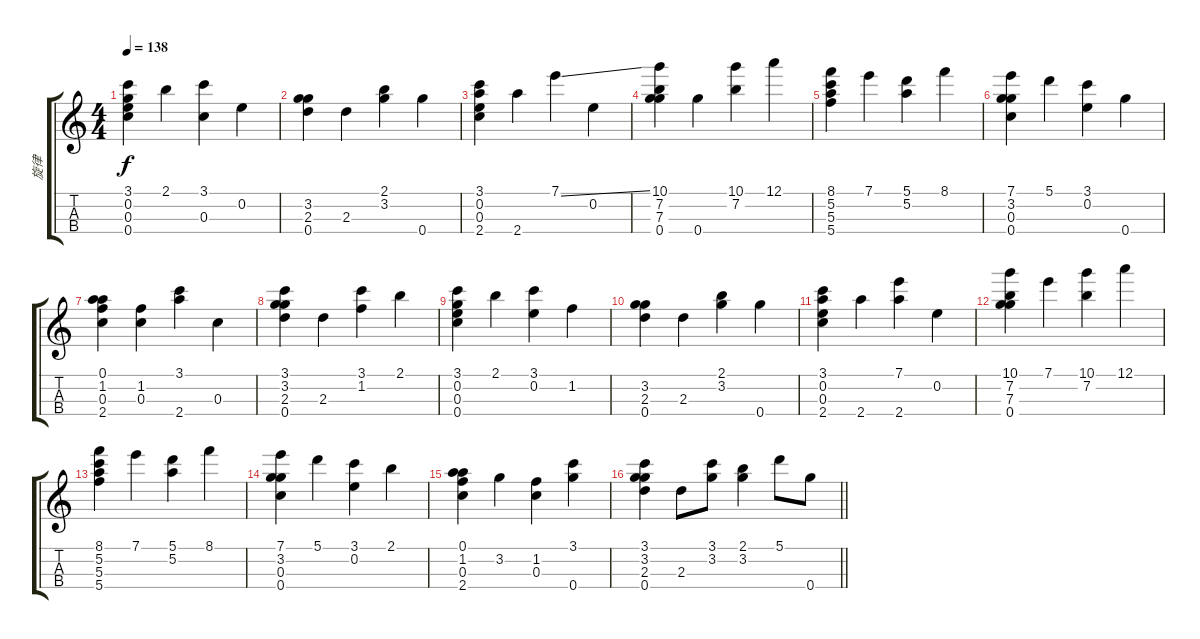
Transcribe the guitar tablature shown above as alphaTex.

\track ("旋律" "旋律") {instrument acousticguitarnylon}
\staff {score tabs}
\tuning (A4 E4 C4 G4) {hide}
\ts (4 4)
\tempo 138
\clef g2
\ks c
(3.1 0.2 0.3 0.4).4{dy f} 2.1.4 (3.1 0.3).4 0.2.4 |
(3.2 2.3 0.4).4 2.3.4 (2.1 3.2).4 0.4.4 |
(3.1 0.2 0.3 2.4).4 2.4.4 7.1{ss}.4 0.2.4 |
(10.1 7.2 7.3 0.4).4 0.4.4 (10.1 7.2).4 12.1.4 |
(8.1 5.2 5.3 5.4).4 7.1.4 (5.1 5.2).4 8.1.4 |
(7.1 3.2 0.3 0.4).4 5.1.4 (3.1 0.2).4 0.4.4 |
(0.1 1.2 0.3 2.4).4 (1.2 0.3).4 (3.1 2.4).4 0.3.4 |
(3.1 3.2 2.3 0.4).4 2.3.4 (3.1 1.2).4 2.1.4 |
(3.1 0.2 0.3 0.4).4 2.1.4 (3.1 0.2).4 1.2.4 |
(3.2 2.3 0.4).4 2.3.4 (2.1 3.2).4 0.4.4 |
(3.1 0.2 0.3 2.4).4 2.4.4 (7.1 2.4).4 0.2.4 |
(10.1 7.2 7.3 0.4).4 7.1.4 (10.1 7.2).4 12.1.4 |
(8.1 5.2 5.3 5.4).4 7.1.4 (5.1 5.2).4 8.1.4 |
(7.1 3.2 0.3 0.4).4 5.1.4 (3.1 0.2).4 2.1.4 |
(0.1 1.2 0.3 2.4).4 3.2.4 (1.2 0.3).4 (3.1 0.4).4 |
\barLineRight lightlight
(3.1 3.2 2.3 0.4).4 2.3.8 (3.1 3.2).8 (2.1 3.2).4 5.1.8 0.4.8
